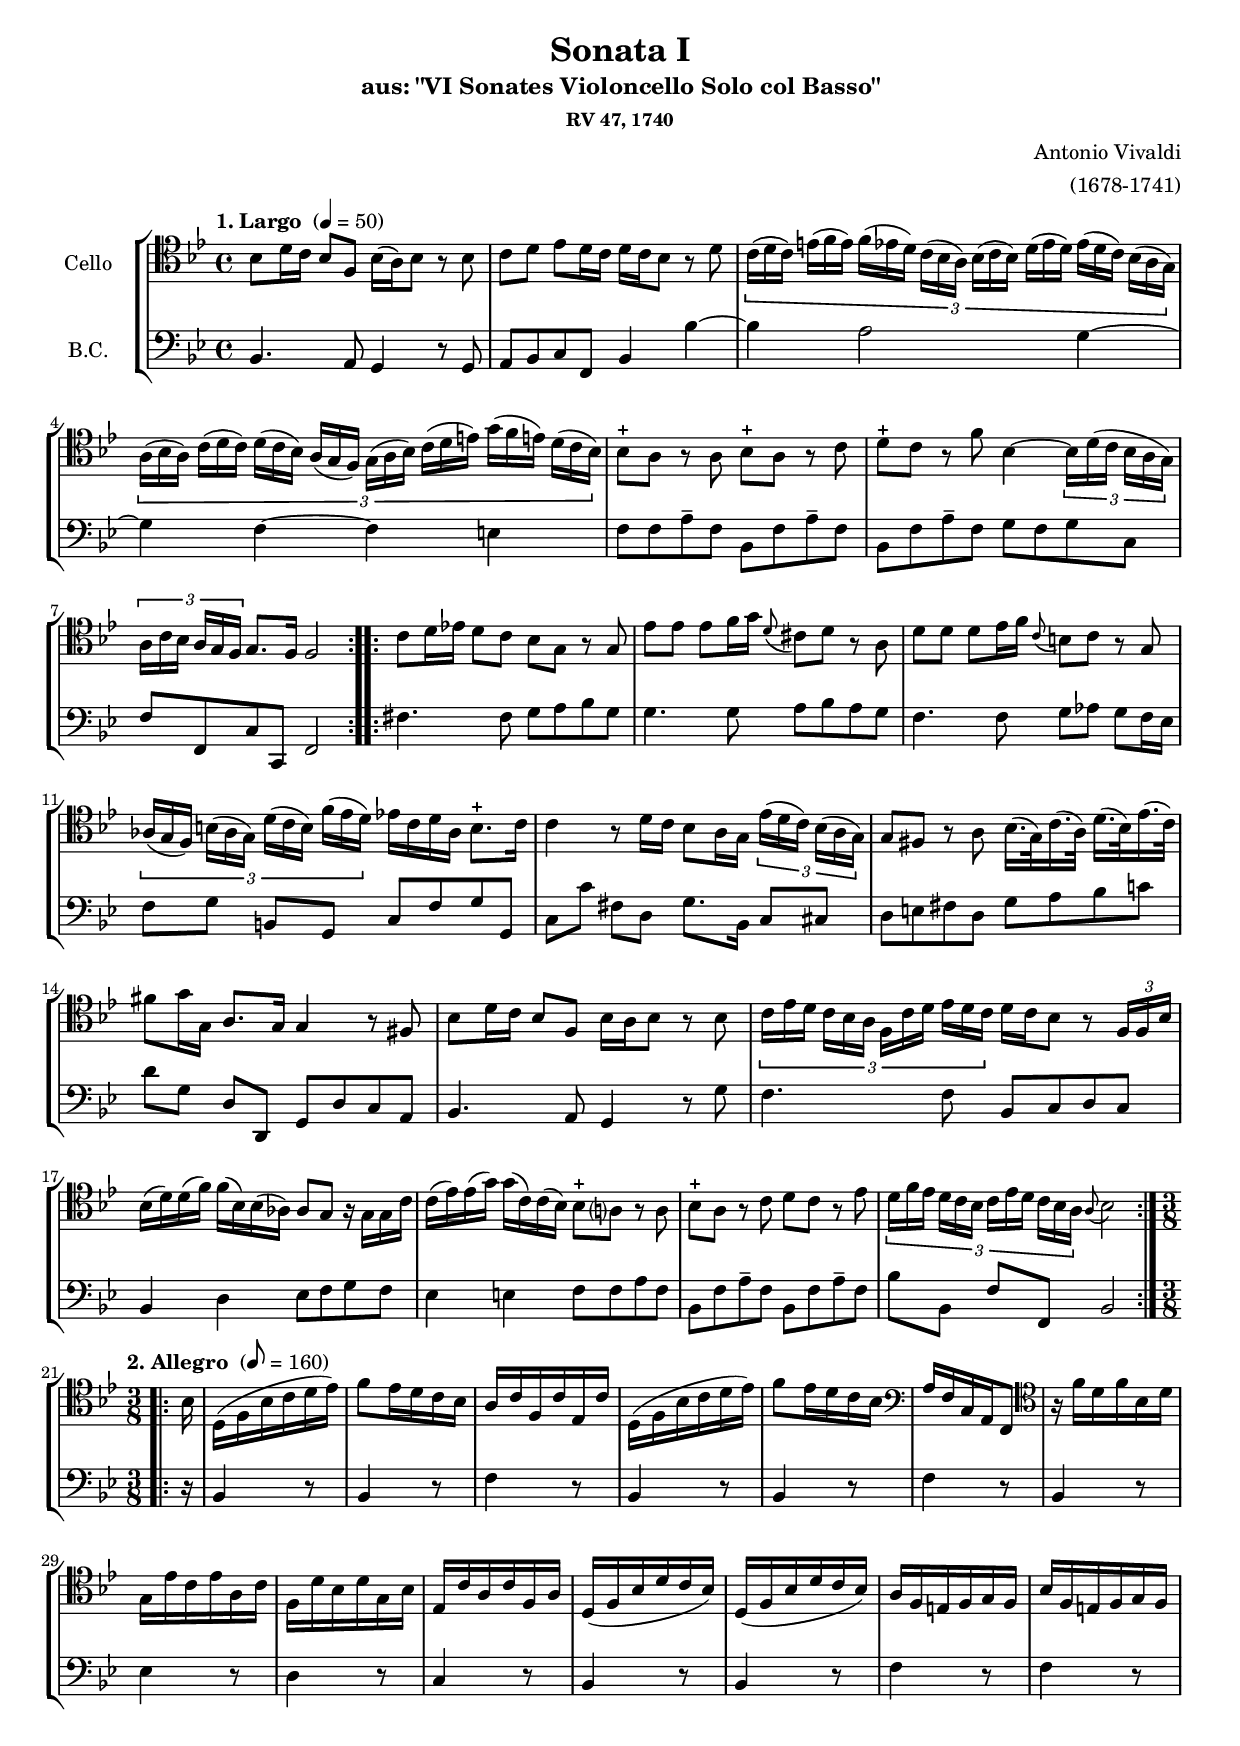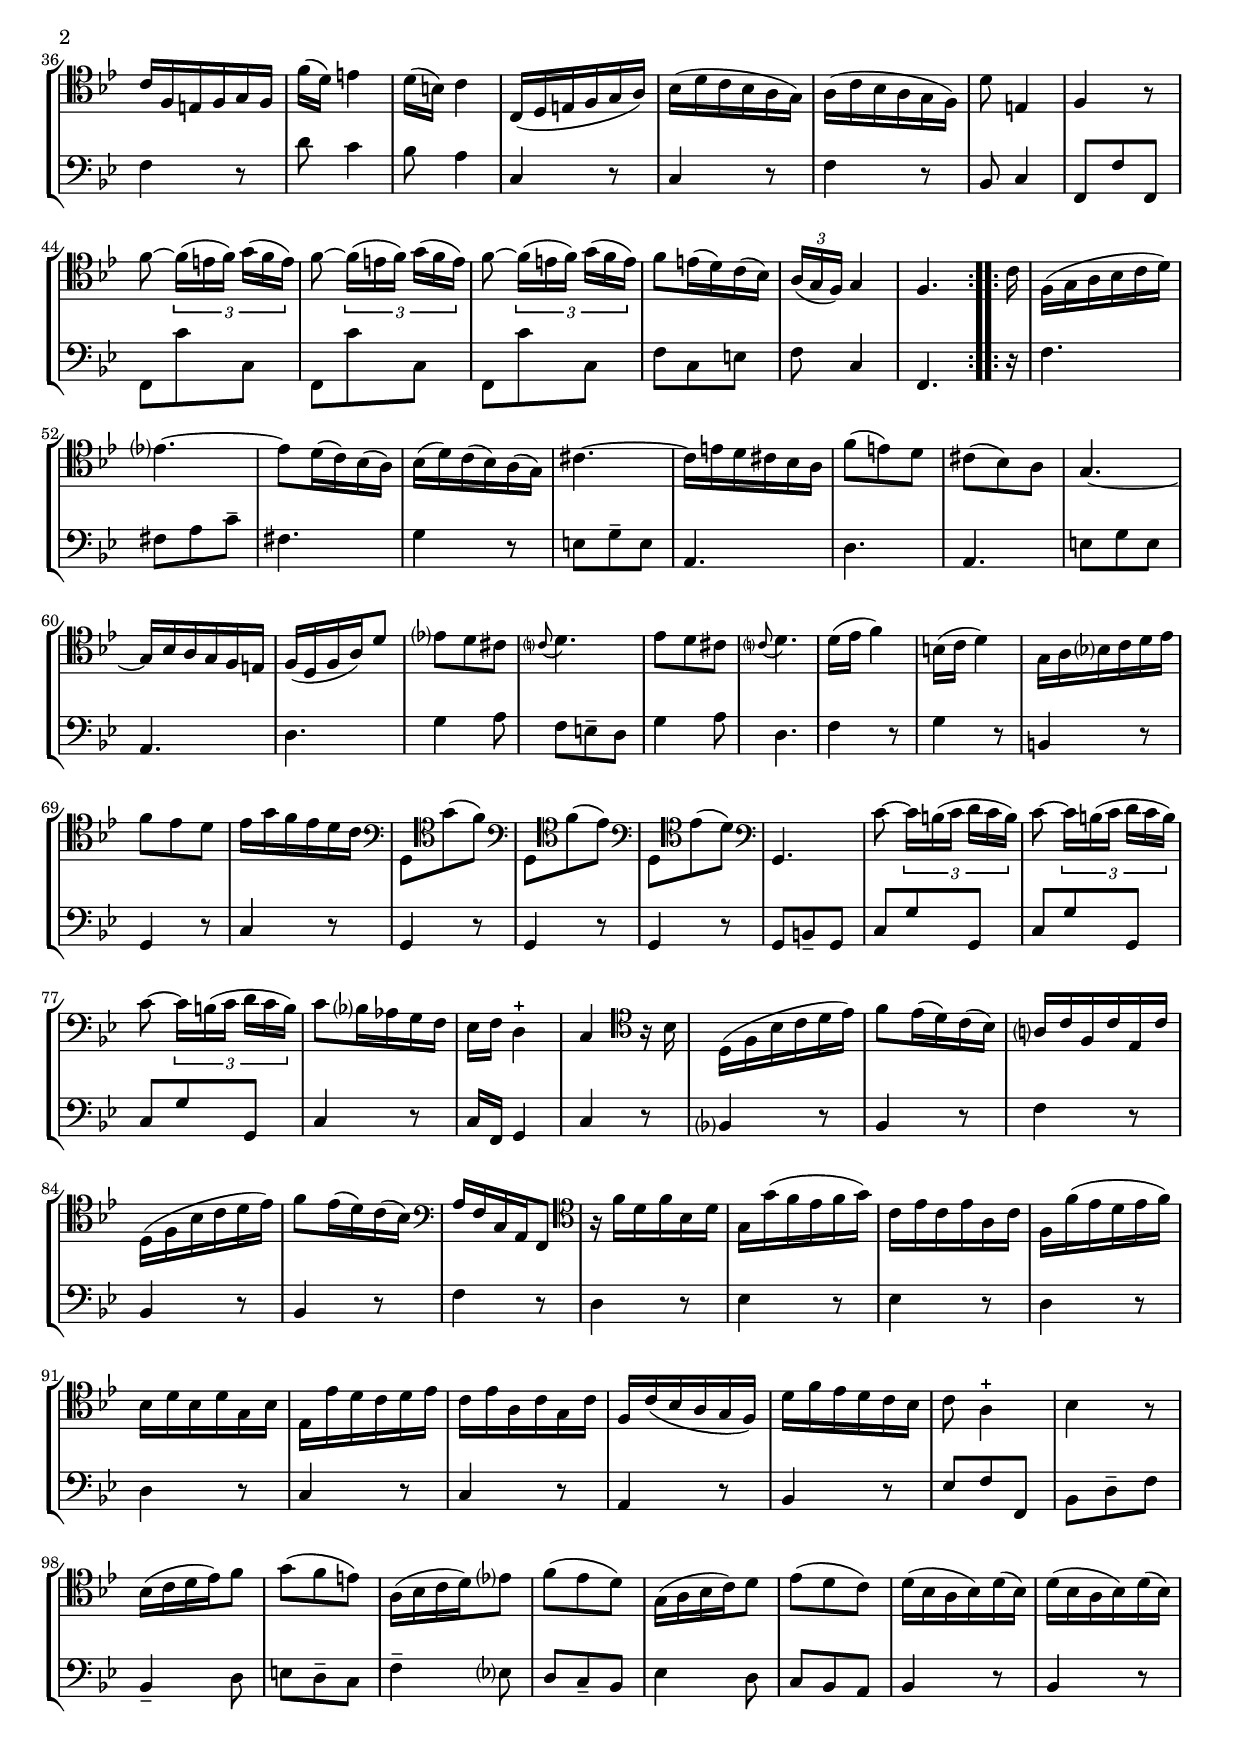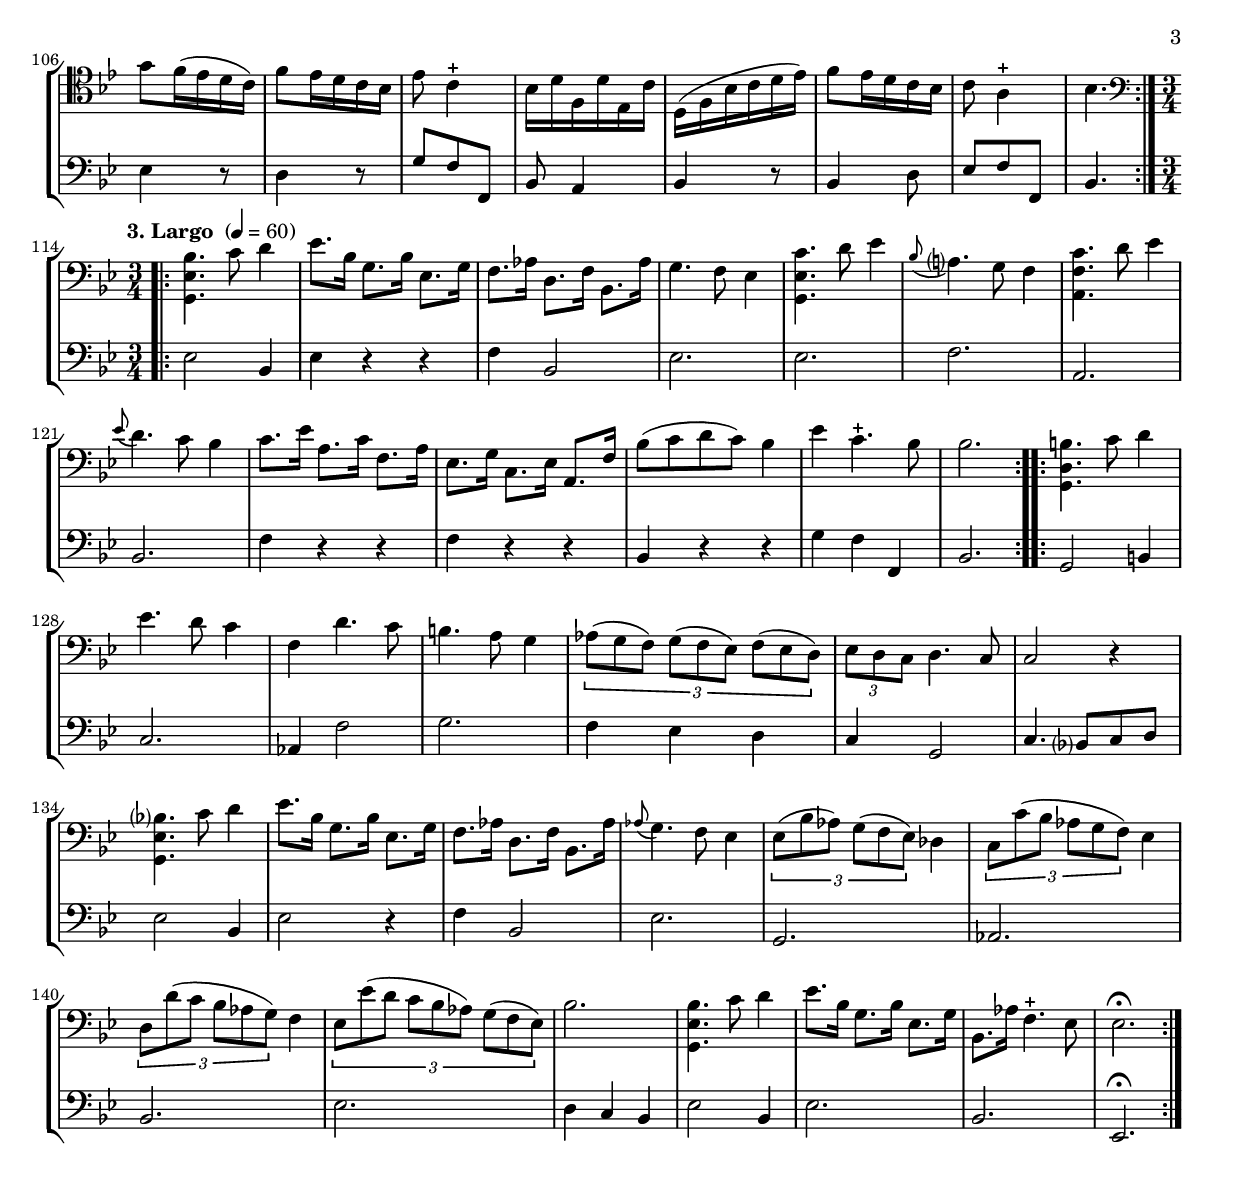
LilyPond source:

\version "2.14.2"
\include "deutsch.ly"

#(set-global-staff-size 18)

\header {
  title = "Sonata I"
  subtitle = "aus: \"VI Sonates Violoncello Solo col Basso\""
  subsubtitle = "RV 47, 1740"
  composer = "Antonio Vivaldi"
  arranger = "(1678-1741)"
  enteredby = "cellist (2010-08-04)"
}

voiceconsts = {
 \key b \major
  \clef "bass"
% \numericTimeSignature
 \compressFullBarRests
}

mihi = "clarinet"
%minstr = "accordion"
milo = "bassoon"
mibc = "harpsichord"

moral = \markup \italic "molto rall."

introa = { \tempo "1. Largo " 4=50  \time 4/4 }
introb = { \break \tempo "2. Allegro " 8=160  \time 3/8 }
introc = { \break \tempo "3. Largo " 4=60  \time 3/4 }

va = \relative c' {
  \voiceconsts
  \clef "tenor"

  \introa
  \repeat volta 2 {
    b8 d16 c b8 f b16( a) b8 r b
    c d es[ d16 c] d c b8 r d
    \times 2/3 { c16([ d c)] e([ f e)] f([ es d)] c([ b a)]  b([ c b)] d([ es d)] es([ d c)]  b([ a g)] }
    \times 2/3 { a([ b a)] c([ d c)]  d([ c b)]  a([ g f)]  g([ a b)]  c([ d e)]  g([ f e!)]  d([ c b)] }
    b8-+ a r a b-+ a r c
    d-+ c r f b,4~ \times 2/3 { b16[ d( c]  b[ a g]) }
    \times 2/3 { a16[ c b]  a[ g f] } g8. f16 f2
  }

  \repeat volta 2 {
    c'8 d16 es! d8[ c] b g r g
    es' es es[ f16 g] \appoggiatura d8 cis d r a
    d d d[ es16 f] \appoggiatura c8 h c r g
    \times 2/3 { as16([ g f]) h( as g)  d'([ c h])  f'( es d) } es![ c d as] h8.-+ c16

    c4 r8 d16 c b8[ a16 g] \times 2/3 { es'16[( d c])  b( a g) }
    g8 fis r a b16.( g32) c16.( a32) d16.( b32) es16.( c32)
    fis8 g16 g, a8.[ g16] g4 r8 fis
    b d16 c b8[ f] b16 a b8 r b

    \times 2/3 { c16 es d c[ b a] f c' d es[ d c] } d c b8 r \times 2/3 { f16 f b }
    b( d) d( f) f( b,) b( as) as8 g r16 g g c
    c( es) es( g) g( c,) c( b) b8-+ a? r a
    b-+ a r c d c r es
    \times 2/3 { d16 f es d[ c b] c es d c[ b a] } \appoggiatura a8 b2
  }

  \introb
  \repeat volta 2 {
    \partial 16 b16
    d,( f b c d es)
    f8 es16 d c b
    a c f, c' es, c'
    d,( f b c d es)
    f8 es16 d c b \clef "bass"
    a16 f c a f8 \clef "tenor"
    r16 f'' d f b, d
    g, es' c es a, c
    f, d' b d g, b

    es, c' a c f, a
    d,( f b d c b)
    d,( f b d c b)
    a f e f g f
    b f e f g f
    c' f, e f g f
    f'( d) e4
    d16( h) c4
    c,16( d e f g a)
    b( d c b a g)

    a( c b a g f)
    d'8 e,4
    f r8
    f'~ \times 2/3 { f16[( e f)] g[( f e)] }
    f8~ \times 2/3 { f16[( e f)] g[( f e)] }
    f8~ \times 2/3 { f16[( e f)] g[( f e)] }
    f8 e16( d) c( b)
    \times 2/3 { a( g f) } g4
    f4.
  }
  \repeat volta 2 {
    \partial 16 c'16
    f,( g a b c d)

    es?4.~
    es8 d16( c) b( a)
    b( d) c( b) a( g)
    cis4.~
    cis16 e d cis b a
    f'8( e) d
    cis( b) a
    g4.~
    g16 b a g f e
    f( d f a) d8
    es? d cis
    \appoggiatura c? d4.

    es8 d cis
    \appoggiatura c? d4.
    d16( es f4)
    h,16( c d4)
    g,16 a b? c d es
    f8 es d
    es16 g f es d c \clef "bass"
    g,8 \clef "tenor" g''( f) \clef "bass"
    g,,8 \clef "tenor" f''( es) \clef "bass"
    g,,8 \clef "tenor" es''( d) \clef "bass"
    g,,4.

    c'8~ \times 2/3 { c16[ h( c] d c h) }
    c8~ \times 2/3 { c16[ h( c] d c h) }
    c8~ \times 2/3 { c16[ h( c] d c h) }
    c8 b?16 as g f
    es f d4-+
    c \clef "tenor" r16 b'
    d,( f b c d es)
    f8 es16( d) c( b)
    a? c f, c' es, c'

    d,( f b c d es)
    f8 es16( d) c( b) \clef "bass"
    a f c a f8 \clef "tenor" r16 f'' d f b, d
    g, g'( f es f g)
    c, es c es a, c
    f, f'( es d es f)
    b, d b d g, b

    es, es' d c d es
    c es a, c g c
    f, c'( b a g f)
    d' f es d c b
    c8 a4-+
    b r8
    b16( c d es) f8
    g( f e)
    a,16( b c d) es?8
    f( es d)
    g,16( a b c) d8

    es( d c)
    d16( b a b) d( b)
    d( b a b) d( b)
    g'8 f16( es d c)
    f8 es16 d c b
    es8 c4-+
    b16 d f, d' es, c'
    d,( f b c d es)
    f8 es16 d c b
    c8 a4-+
    b4.
  } \clef "bass"

  \introc
  \repeat volta 2 {
    <g, es' b'>4. c'8 d4
    es8. b16 g8. b16 es,8. g16
    f8. as16 d,8. f16 b,8. as'16
    g4. f8 es4
    <g, es' c'>4. d''8 es4
    \appoggiatura b8 a?4. g8 f4
    <a, f' c'>4. d'8 es4
    \appoggiatura es8 d4. c8 b4
    c8. es16 a,8. c16 f,8. a16
    es8. g16 c,8. es16 a,8. f'16

    b8( c d c) b4
    es c4.-+ b8
    b2.
  }
  \repeat volta 2 {
    <g, d' h'>4. c'8 d4
    es4. d8 c4
    f, d'4. c8
    h4. a8 g4
    \times 2/3 { as8( g f) g[( f es)] f( es d) }
    \times 2/3 { es d c } d4. c8
    c2 r4
    <g es' b'?>4. c'8 d4
    es8. b16 g8. b16 es,8. g16

    f8. as16 d,8. f16 b,8. as'16
    \appoggiatura as8 g4. f8 es4
    \times 2/3 { es8( b' as) g[( f es)] } des4
    \times 2/3 { c8 c'( b as[ g f]) } es4
    \times 2/3 { d8 d'( c b[ as g]) } f4
    \times 2/3 { es8 es'( d c[ b as]) g( f es) }
    b'2.
    <g, es' b'>4. c'8 d4
    es8. b16 g8. b16 es,8. g16
    b,8. as'16 f4.-+ es8
    es2.\fermata 
  }
}

vb = \relative c {
   \voiceconsts

  \introa   
  \repeat volta 2 {
    b4. a8 g4 r8 g
    a b c f, b4 b'~
    b a2 g4~

    g f~ f e
    f8 f a-- f b, f' a-- f
    b, f' a-- f g f g c,
    f f, c' c, f2
  }

  \repeat volta 2 {
    fis'4. fis8 g a b g
    g4. g8 a b a g
    f4. f8 g[ as] g f16 es
    f8 g h,[ g] c f g g,

    c c' fis,[ d] g8. b,16 c8 cis
    d e fis d g a b c!
    d g, d[ d,] g d' c a
    b4. a8 g4 r8 g'

    f4. f8 b, c d c
    b4 d es8 f g f
    es4 e f8 f a f

    b, f' a-- f b, f' a-- f
    b b, f'[ f,] b2
  }

  \introb
  \repeat volta 2 {
    \partial 16 r16
    b4 r8
    b4 r8
    f'4 r8
    b,4 r8
    b4 r8
    f'4 r8
    b,4 r8
    es4 r8
    d4 r8

    c4 r8
    b4 r8
    b4 r8
    f'4 r8
    f4 r8
    f4 r8
    d' c4
    b8 a4
    c, r8
    c4 r8

    f4 r8
    b, c4
    f,8 f' f,
    f c'' c,
    f, c'' c,
    f, c'' c,
    f c e
    f c4
    f,4.
  }
  \repeat volta 2 {
    \partial 16 r16
    f'4.

    fis8 a c--
    fis,4.
    g4 r8
    e g-- e
    a,4.
    d
    a
    e'8 g e
    a,4.
    d
    g4 a8
    f e-- d

    g4 a8
    d,4.
    f4 r8
    g4 r8
    h,4 r8
    g4 r8
    c4 r8
    g4 r8
    g4 r8
    g4 r8
    g h-- g

    c g' g,
    c g' g,
    c g' g,
    c4 r8
    c16 f, g4
    c r8
    b?4 r8
    b4 r8
    f'4 r8

    b,4 r8
    b4 r8
    f'4 r8
    d4 r8
    es4 r8
    es4 r8
    d4 r8
    d4 r8

    c4 r8
    c4 r8
    a4 r8
    b4 r8
    es f f,
    b d-- f
    b,4-- d8
    e d-- c
    f4-- es?8
    d c-- b
    es4 d8

    c b a
    b4 r8
    b4 r8
    es4 r8
    d4 r8
    g f f,
    b a4
    b r8
    b4 d8
    es f f,
    b4.
  }

  \introc
  \repeat volta 2 {
    es2 b4
    es r r
    f b,2
    es2.
    es
    f
    a,
    b
    f'4 r r
    f r r

    b, r r
    g' f f,
    b2.
  }
  \repeat volta 2 {
    g2 h4
    c2.
    as4 f'2
    g2.
    f4 es d
    c g2
    c4. b?8 c d
    es2 b4
    es2 r4

    f b,2
    es2.
    g,
    as
    b
    es
    d4 c b
    es2 b4
    es2.
    b
    es,\fermata
  }
}



music = \new StaffGroup <<
          \new Staff {
	    \set Staff.midiInstrument = \milo
            \set Staff.instrumentName = #"Cello"
            \va
          }

          \new Staff {
	    \set Staff.midiInstrument = \mibc
            \set Staff.instrumentName = #"B.C."
            \vb
          }
>>

\book {
  \score {
    \music
    \layout {}
  }

  \score {
    \unfoldRepeats \music

    \midi {
      \context {
        \Score
      }
    }
  }
}
